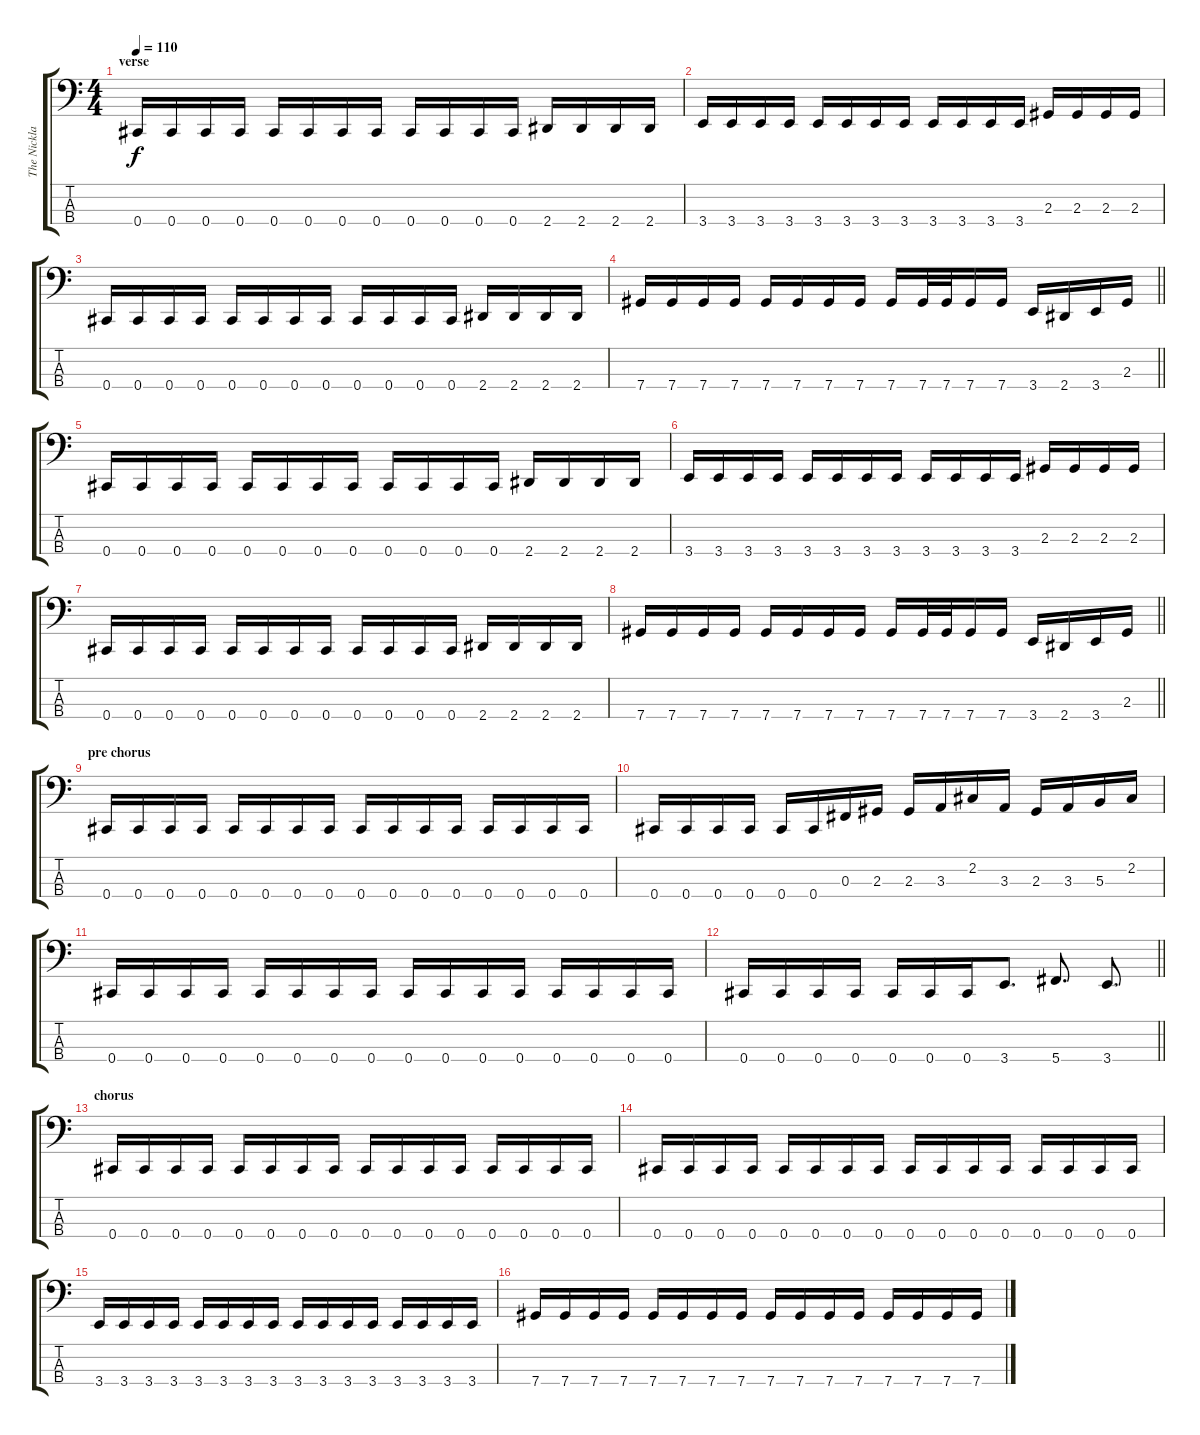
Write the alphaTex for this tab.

\track ("The Nicklasson" "The Nickla") {instrument electricbasspick}
\staff {score tabs}
\tuning (E2 B1 Gb1 Db1) {hide}
\ts (4 4)
\section ("" "verse")
\tempo 110
\clef f4
\ks c
0.4.16{dy f} 0.4.16 0.4.16 0.4.16 0.4.16 0.4.16 0.4.16 0.4.16 0.4.16 0.4.16 0.4.16 0.4.16 2.4.16 2.4.16 2.4.16 2.4.16 |
3.4.16 3.4.16 3.4.16 3.4.16 3.4.16 3.4.16 3.4.16 3.4.16 3.4.16 3.4.16 3.4.16 3.4.16 2.3.16 2.3.16 2.3.16 2.3.16 |
0.4.16 0.4.16 0.4.16 0.4.16 0.4.16 0.4.16 0.4.16 0.4.16 0.4.16 0.4.16 0.4.16 0.4.16 2.4.16 2.4.16 2.4.16 2.4.16 |
\barLineRight lightlight
7.4.16 7.4.16 7.4.16 7.4.16 7.4.16 7.4.16 7.4.16 7.4.16 7.4.16 7.4.32 7.4.32 7.4.16 7.4.16 3.4.16 2.4.16 3.4.16 2.3.16 |
\section ("" "")
0.4.16 0.4.16 0.4.16 0.4.16 0.4.16 0.4.16 0.4.16 0.4.16 0.4.16 0.4.16 0.4.16 0.4.16 2.4.16 2.4.16 2.4.16 2.4.16 |
3.4.16 3.4.16 3.4.16 3.4.16 3.4.16 3.4.16 3.4.16 3.4.16 3.4.16 3.4.16 3.4.16 3.4.16 2.3.16 2.3.16 2.3.16 2.3.16 |
0.4.16 0.4.16 0.4.16 0.4.16 0.4.16 0.4.16 0.4.16 0.4.16 0.4.16 0.4.16 0.4.16 0.4.16 2.4.16 2.4.16 2.4.16 2.4.16 |
\barLineRight lightlight
7.4.16 7.4.16 7.4.16 7.4.16 7.4.16 7.4.16 7.4.16 7.4.16 7.4.16 7.4.32 7.4.32 7.4.16 7.4.16 3.4.16 2.4.16 3.4.16 2.3.16 |
\section ("" "pre chorus")
0.4.16 0.4.16 0.4.16 0.4.16 0.4.16 0.4.16 0.4.16 0.4.16 0.4.16 0.4.16 0.4.16 0.4.16 0.4.16 0.4.16 0.4.16 0.4.16 |
0.4.16 0.4.16 0.4.16 0.4.16 0.4.16 0.4.16 0.3.16 2.3.16 2.3.16 3.3.16 2.2.16 3.3.16 2.3.16 3.3.16 5.3.16 2.2.16 |
0.4.16 0.4.16 0.4.16 0.4.16 0.4.16 0.4.16 0.4.16 0.4.16 0.4.16 0.4.16 0.4.16 0.4.16 0.4.16 0.4.16 0.4.16 0.4.16 |
\barLineRight lightlight
0.4.16 0.4.16 0.4.16 0.4.16 0.4.16 0.4.16 0.4.16 3.4.8{d} 5.4.8{d} 3.4.8{d} |
\section ("" "chorus")
0.4.16 0.4.16 0.4.16 0.4.16 0.4.16 0.4.16 0.4.16 0.4.16 0.4.16 0.4.16 0.4.16 0.4.16 0.4.16 0.4.16 0.4.16 0.4.16 |
0.4.16 0.4.16 0.4.16 0.4.16 0.4.16 0.4.16 0.4.16 0.4.16 0.4.16 0.4.16 0.4.16 0.4.16 0.4.16 0.4.16 0.4.16 0.4.16 |
3.4.16 3.4.16 3.4.16 3.4.16 3.4.16 3.4.16 3.4.16 3.4.16 3.4.16 3.4.16 3.4.16 3.4.16 3.4.16 3.4.16 3.4.16 3.4.16 |
7.4.16 7.4.16 7.4.16 7.4.16 7.4.16 7.4.16 7.4.16 7.4.16 7.4.16 7.4.16 7.4.16 7.4.16 7.4.16 7.4.16 7.4.16 7.4.16
